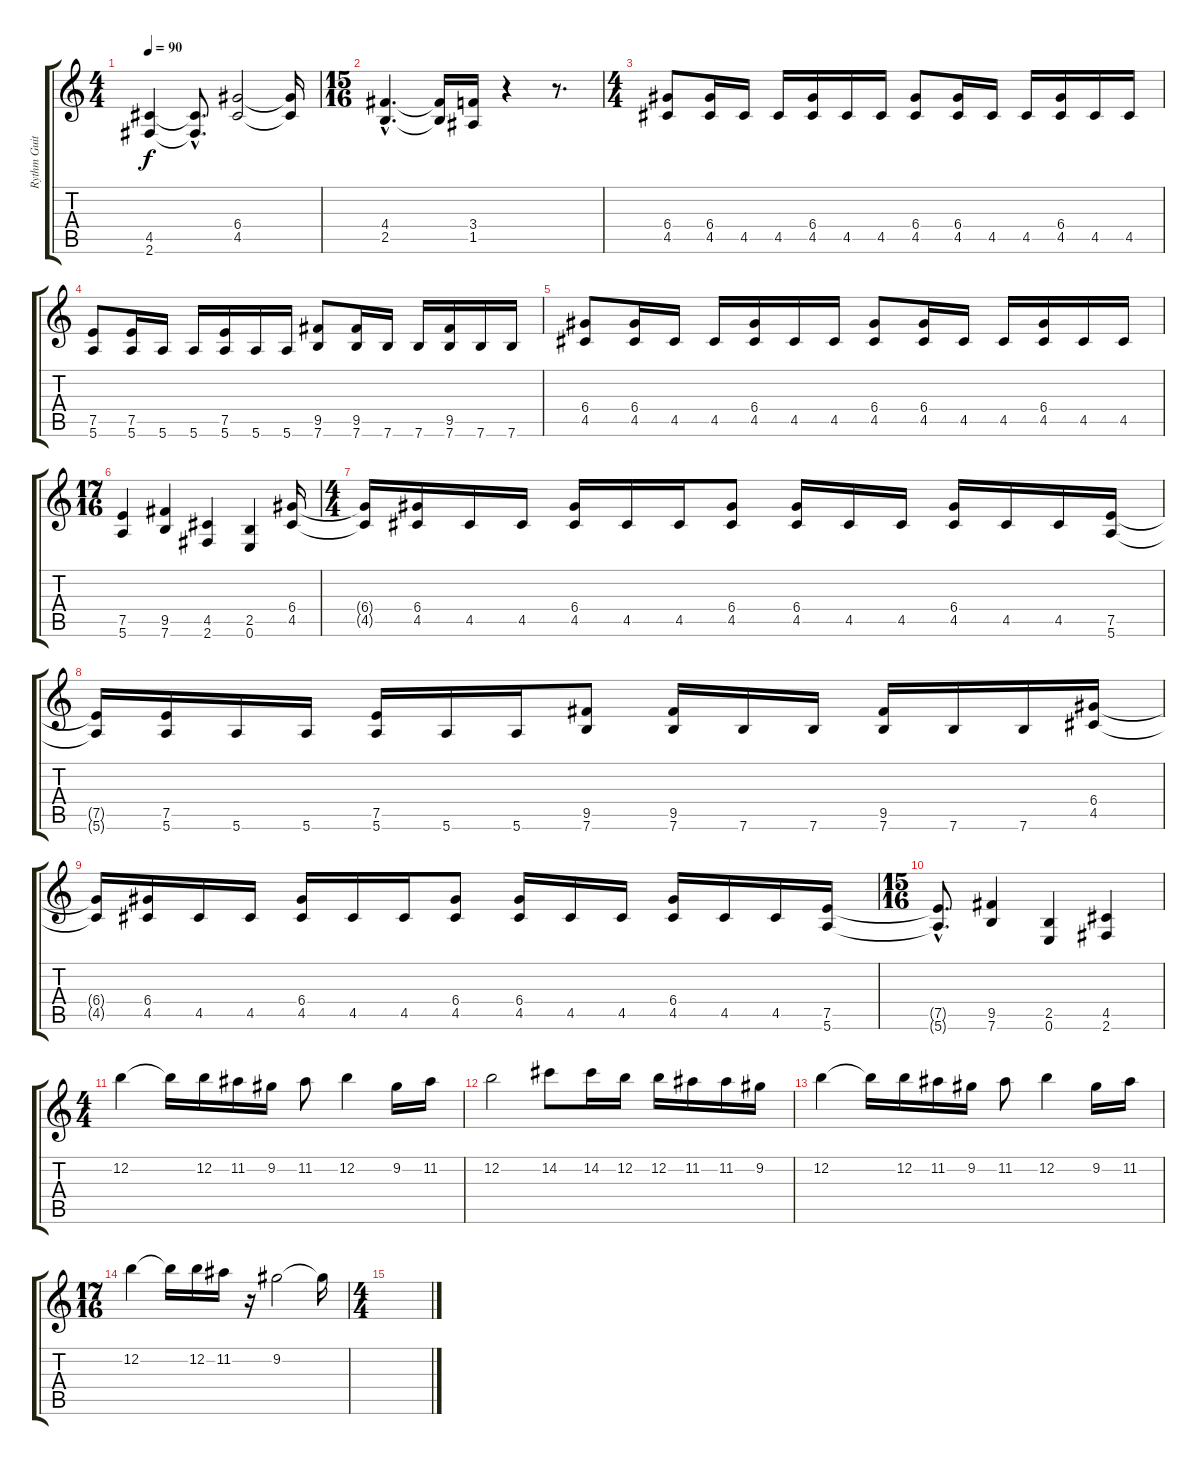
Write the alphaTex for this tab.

\track ("Rythm Guitar" "Rythm Guit") {instrument distortionguitar}
\staff {score tabs}
\tuning (E4 B3 G3 D3 A2 E2) {hide}
\ts (4 4)
\tempo 90
\clef g2
\ks c
(4.5{t} 2.6{t}).4{dy f} (4.5{hac t} 2.6{hac t}).8{d} (6.4 4.5).2 (6.4{t} 4.5{t}).16 |
\ts (15 16)
(4.4{hac} 2.5{hac}).4{d} (4.4{t} 2.5{t}).16 (3.4 1.5).16 r.4 r.8{d} |
\ts (4 4)
(6.4 4.5).8 (6.4 4.5).16 4.5.16 4.5.16 (6.4 4.5).16 4.5.16 4.5.16 (6.4 4.5).8 (6.4 4.5).16 4.5.16 4.5.16 (6.4 4.5).16 4.5.16 4.5.16 |
(7.5 5.6).8 (7.5 5.6).16 5.6.16 5.6.16 (7.5 5.6).16 5.6.16 5.6.16 (9.5 7.6).8 (9.5 7.6).16 7.6.16 7.6.16 (9.5 7.6).16 7.6.16 7.6.16 |
(6.4 4.5).8 (6.4 4.5).16 4.5.16 4.5.16 (6.4 4.5).16 4.5.16 4.5.16 (6.4 4.5).8 (6.4 4.5).16 4.5.16 4.5.16 (6.4 4.5).16 4.5.16 4.5.16 |
\ts (17 16)
(7.5 5.6).4 (9.5 7.6).4 (4.5 2.6).4 (2.5 0.6).4 (6.4 4.5).16 |
\ts (4 4)
(6.4{t} 4.5{t}).16 (6.4 4.5).16 4.5.16 4.5.16 (6.4 4.5).16 4.5.16 4.5.16 (6.4 4.5).8 (6.4 4.5).16 4.5.16 4.5.16 (6.4 4.5).16 4.5.16 4.5.16 (7.5 5.6).16 |
(7.5{t} 5.6{t}).16 (7.5 5.6).16 5.6.16 5.6.16 (7.5 5.6).16 5.6.16 5.6.16 (9.5 7.6).8 (9.5 7.6).16 7.6.16 7.6.16 (9.5 7.6).16 7.6.16 7.6.16 (6.4 4.5).16 |
(6.4{t} 4.5{t}).16 (6.4 4.5).16 4.5.16 4.5.16 (6.4 4.5).16 4.5.16 4.5.16 (6.4 4.5).8 (6.4 4.5).16 4.5.16 4.5.16 (6.4 4.5).16 4.5.16 4.5.16 (7.5 5.6).16 |
\ts (15 16)
(7.5{hac t} 5.6{hac t}).8{d} (9.5 7.6).4 (2.5 0.6).4 (4.5 2.6).4 |
\ts (4 4)
12.2.4 12.2{t}.16 12.2.16 11.2.16 9.2.16 11.2.8 12.2.4 9.2.16 11.2.16 |
12.2.2 14.2.8 14.2.16 12.2.16 12.2.16 11.2.16 11.2.16 9.2.16 |
12.2.4 12.2{t}.16 12.2.16 11.2.16 9.2.16 11.2.8 12.2.4 9.2.16 11.2.16 |
\ts (17 16)
12.2.4 12.2{t}.16 12.2.16 11.2.16 r.16 9.2.2 9.2{t}.16 |
\ts (4 4)
